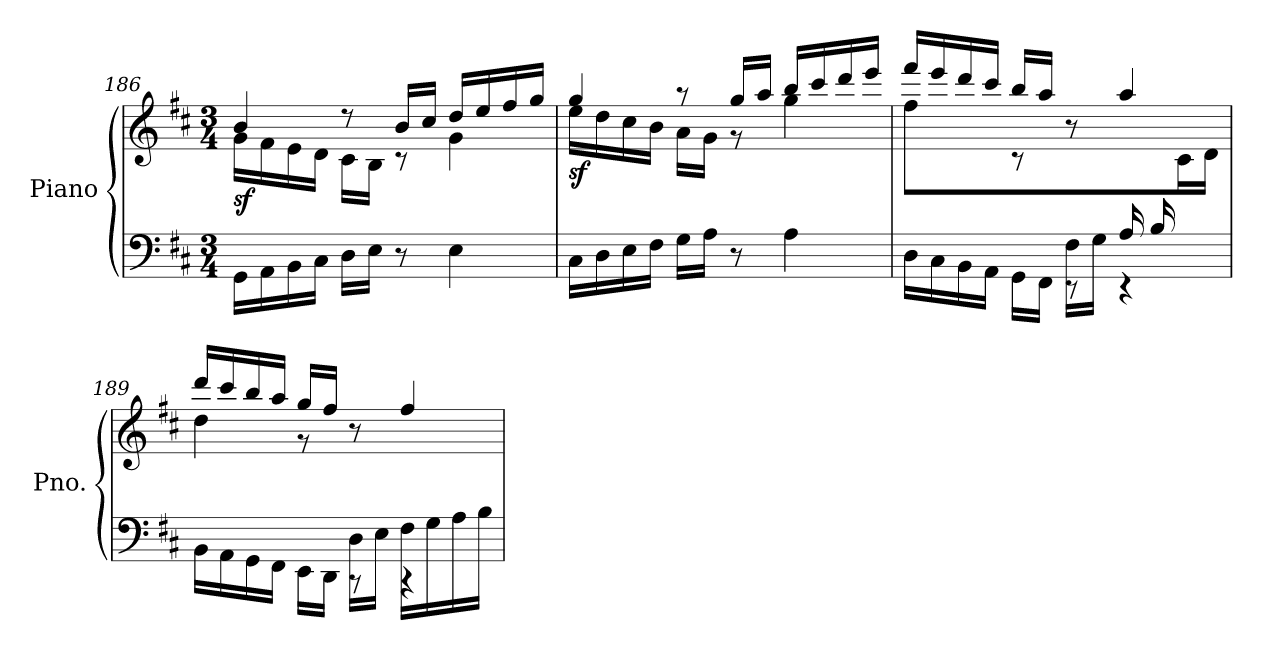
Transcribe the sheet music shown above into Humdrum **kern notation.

**kern	**kern	**dynam
*part1	*part1	*part1
*staff2	*staff1	*staff1/2
*I"Piano	*	*
*I'Pno.	*	*
*clefF4	*clefG2	*
*k[f#c#]	*k[f#c#]	*
*M3/4	*M3/4	*
=186	=186	=186
*	*^	*
!	!	!	!LO:DY:b
16GG\LL	4b/	16g\LL	sf
16AA\	.	16f#\	.
16BB\	.	16e\	.
16C#\JJ	.	16d\JJ	.
16D\LL	8r	16c#\LL	.
16E\JJ	.	16B\JJ	.
8r	16b/LL	8r	.
.	16cc#/JJ	.	.
4E\	16dd/LL	4g\	.
.	16ee/	.	.
.	16ff#/	.	.
.	16gg/JJ	.	.
!!LO:PB:g=z	!!
=187	=187	=187	=187
!	!	!	!LO:DY:b
16C#\LL	4gg/	16ee\LL	sf
16D\	.	16dd\	.
16E\	.	16cc#\	.
16F#\JJ	.	16b\JJ	.
16G\LL	8r	16a\LL	.
16A\JJ	.	16g\JJ	.
8r	16gg/LL	8r	.
.	16aa/JJ	.	.
4A\	16bb/LL	4gg\	.
.	16ccc#/	.	.
.	16ddd/	.	.
.	16eee/JJ	.	.
=188	=188	=188	=188
*^	*	*	*
4.ryy	16D\LL	16fff#/LL	4ff#\	.
.	16C#\	16eee/	.	.
.	16BB\	16ddd/	.	.
.	16AA\JJ	16ccc#/JJ	.	.
.	16GG\LL	16bb/LL	8r	.
.	16FF#\JJ	16aa/JJ	.	.
16F#\LL	8r	8r	4ryy	.
16G\JJ	.	.	.	.
16A/LL	4r	4aa/	.	.
16B/	.	.	.	.
8ryy	.	.	16c#\	.
.	.	.	16d\JJ	.
!!LO:LB:g=z	!!
=189	=189	=189	=189	=189
4.ryy	16BB\LL	16ddd/LL	4dd\	.
.	16AA\	16ccc#/	.	.
.	16GG\	16bb/	.	.
.	16FF#\JJ	16aa/JJ	.	.
.	16EE\LL	16gg/LL	8r	.
.	16DD\JJ	16ff#/JJ	.	.
16D\LL	8r	8r	4.ryy	.
16E\JJ	.	.	.	.
16F#\LL	4r	4ff#/	.	.
16G\	.	.	.	.
16A\	.	.	.	.
16B\JJ	.	.	.	.
*v	*v	*	*	*
*	*v	*v	*
=	=	=
*-	*-	*-
